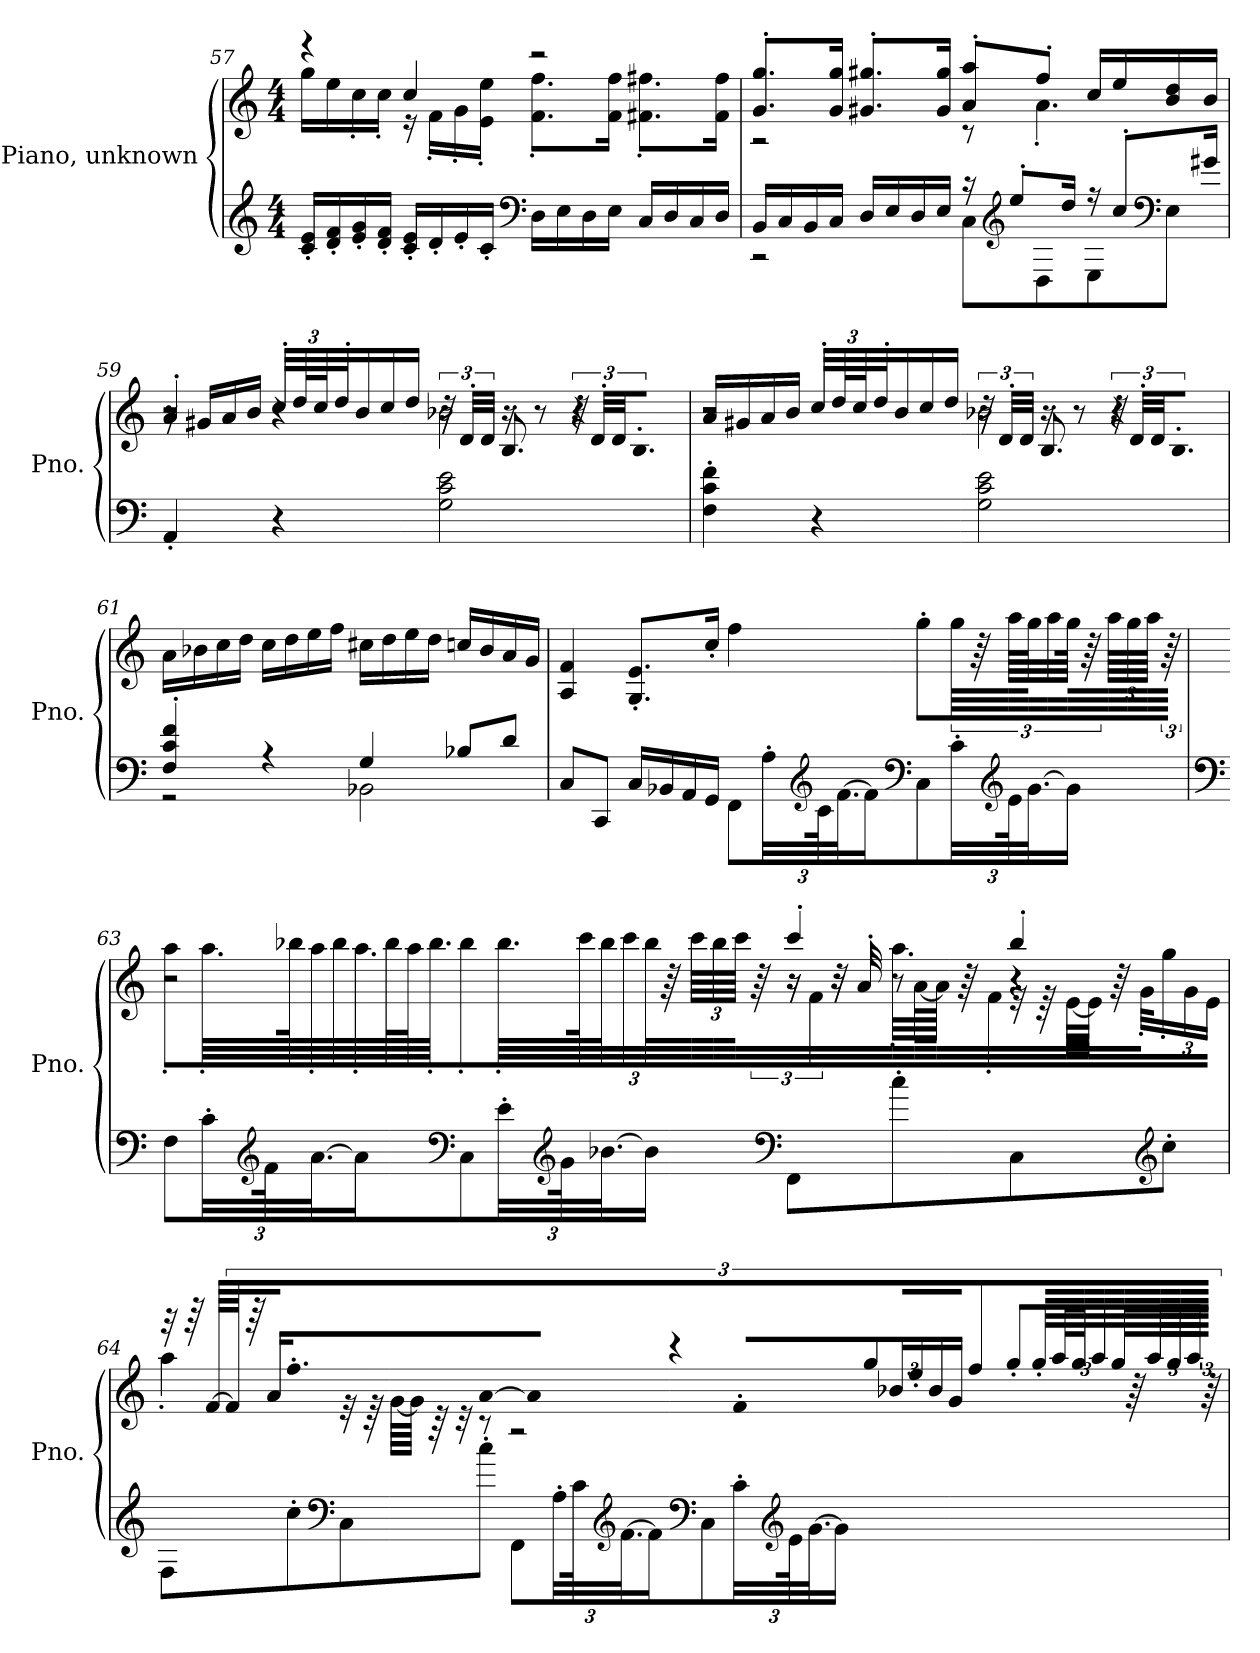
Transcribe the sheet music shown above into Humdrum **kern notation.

**kern	**kern
*part1	*part1
*staff2	*staff1
*I"Piano, unknown	*
*I'Pno.	*
!!LO:LB:g=z
*clefG2	*clefG2
*k[]	*k[]
*M4/4	*M4/4
=57	=57
*	*^
16c/' 16e/'LL	4r	16gg\LL
16d/' 16f/'	.	16ee\
16e/' 16g/'	.	16cc'\
16d/' 16f/'JJ	.	16cc'\JJ
16c/' 16e/'LL	4cc/	16r
16d'/	.	16f'\LL
16e'/	.	16g'\
16c'/JJ	.	16e\' 16ee\'JJ
*clefF4	*	*
16D\LL	2r	8.f\' 8.ff\'L
16E\	.	.
16D\	.	.
16E\JJ	.	16f\ 16ff\Jk
16C/LL	.	8.f#X\' 8.ff#X\'L
16D/	.	.
16C/	.	.
16D/JJ	.	16f#\ 16ff#\Jk
=58	=58	=58
*^	*	*
16BB/LL	2r	8.g/' 8.gg/'L	2r
16C/	.	.	.
16BB/	.	.	.
16C/JJ	.	16g/ 16gg/Jk	.
16D/LL	.	8.g#X/' 8.gg#X/'L	.
16E/	.	.	.
16D/	.	.	.
16E/JJ	.	16g#/ 16gg#/Jk	.
16r	8C\L	8a/' 8aa/'L	8r
*clefG2	*	*	*
8ee'/L	.	.	.
.	8D\	8ff'/J	4.a'\
16dd/Jk	.	.	.
16r	8E\	16cc/LL	.
8cc'/L	.	16ee/	.
*clefF4	*	*	*
.	8E\J	16b/ 16dd/	.
16g#X/Jk	.	16b/JJ	.
*v	*v	*	*
!!LO:LB:g=z
=59	=59	=59
*	*	*^
4AA'/	16r	2r	4a'/
.	16g#X/LL	.	.
.	16a/	.	.
.	16b/JJ	.	.
*	*Xbrackettup	*	*
4r	48cc'/LLL	.	4r
.	96dd/L	.	.
.	96cc/J	.	.
.	48dd'/J	.	.
.	16b/	.	.
.	16cc/	.	.
.	16dd/JJ	.	.
*	*brackettup	*	*
2G\ 2c\ 2e\	48r	2b-X\	16r
.	48d'/LLL	.	.
.	48d/JJJ	.	.
.	16r	.	8.B'/
.	8r	.	.
.	4r	.	48r
.	.	.	48d'/LLL
.	.	.	48d/JJ
.	.	.	8.B'/J
=60	=60	=60	=60
4F\' 4c\' 4f\'	16a/LL	2r	2r
.	16g#X/	.	.
.	16a/	.	.
.	16b/JJ	.	.
*	*Xbrackettup	*	*
4r	48cc'/LLL	.	.
.	96dd/L	.	.
.	96cc/J	.	.
.	48dd'/J	.	.
.	16b/	.	.
.	16cc/	.	.
.	16dd/JJ	.	.
*	*brackettup	*	*
2G\ 2c\ 2e\	48r	2b-X\	16r
.	48d'/LLL	.	.
.	48d/JJJ	.	.
.	16r	.	8.B'/
.	8r	.	.
.	4r	.	48r
.	.	.	48d'/LLL
.	.	.	48d/JJ
.	.	.	8.B'/J
*	*v	*v	*v
!!LO:LB:g=z
=61	=61
*^	*
4F/' 4c/' 4f/'	2r	16a\LL
.	.	16b-X\
.	.	16cc\
.	.	16dd\JJ
4r	.	16cc\LL
.	.	16dd\
.	.	16ee\
.	.	16ff\JJ
4G/	2BB-X\	16cc#X\LL
.	.	16dd\
.	.	16ee\
.	.	16dd\JJ
8B-X/L	.	16ccn/LL
.	.	16b-/
8d/J	.	16a/
.	.	16g/JJ
*v	*v	*
=62	=62
8C/L	4A/ 4f/
8CC/J	.
16C/LL	8.G/' 8.e/'L
16BB-X/	.
16AA/	.
16GG/JJ	16cc'/Jk
8FF\L	4ff\
*Xbrackettup	*
48A'\LL	.
*clefG2	*
96c\K	.
[48.f\J	.
16f\J]	.
*clefF4	*
8C\	8gg'\L
48c'\LL	96gg\Jkkk
.	96r
*clefG2	*
96e\K	96aa\LLLL
*	*Xbrackettup
[48.g\J	96gg\J
.	48aa\
*	*brackettup
16g\JJ]	96gg\JJJk
.	96r
.	96aa\LLLL
.	96gg\
.	96aa\JJJJ
.	96r
!!LO:LB:g=z
=63	=63
*clefF4	*
*	*^
*	*	*^
8F\L	2r	8aa'\L	2r
48c'\LL	.	64.aa'\LLL	.
*clefG2	*	*	*
96f\K	.	.	.
.	.	128bb-X\K	.
[48.a\J	.	64aa'\	.
.	.	64bb-\	.
16a\J]	.	64.aa'\	.
.	.	128bb-\L	.
.	.	128aa\J	.
.	.	64.bb-'\JJJ	.
*clefF4	*	*	*
8C\	.	8bb-'\	.
48e'\LL	.	64.bb-'\LLL	.
*clefG2	*	*	*
96g\K	.	.	.
.	.	128ccc\K	.
*	*	*Xbrackettup	*
[48.b-X\J	.	96bb-\J	.
.	.	48ccc\	.
*	*	*brackettup	*
16b-\JJ]	.	96bb-\JJJk	.
.	.	96r	.
.	.	96ccc\LLLL	.
.	.	96bb-\	.
.	.	96ccc\JJJJ	.
.	.	96r	.
*clefF4	*	*	*
8FF\L	4ccc'/	24r	16r
.	.	48f\	.
.	.	16r	32r
.	.	.	32a'/
8cc'\	.	32.aa'\LLL	8r
.	.	[64a\L	.
.	.	64a\JJJJ]	.
.	.	64r	.
.	.	32f'\	.
8C\	4r	32r	4bb-'/
.	.	64r	.
.	.	[64e\LLLL	.
.	.	64e\JJJJ]	.
.	.	64r	.
.	.	32g'\KLL	.
*clefG2	*	*	*
*	*	*Xbrackettup	*
8cc'\J	.	24gg'\	.
.	.	24g\	.
.	.	24e\JJ	.
*	*	*v	*v
!!LO:LB:g=z
=64	=64	=64
8F\L	32r	4aa'\
.	64r	.
.	[64f/LLLL	.
*	*brackettup	*
.	96f/JJJJ]	.
.	96r	.
.	24a/LL	.
8cc'\	32.ff'/L	.
.	[64a/L	.
.	64a/JJJJ]	.
.	64r	.
.	32f'/KKL	.
*clefF4	*	*
*	*Xbrackettup	*
8C\	12gg/	32r
.	.	64r
.	.	[64g\LLLL
.	.	64g\JJJJ]
.	.	64r
.	24b-X/L	.
.	.	32r
8cc'\J	24ee'/	8r
.	24b-/	.
.	24g/JJ	.
8FF\L	4ff/	2r
48A'\LL	.	.
96c\K	.	.
*clefG2	*	*
[48.f\J	.	.
16f\J]	.	.
*clefF4	*	*
8C\	8gg'/L	.
48c'\LL	48gg'/LL	.
*clefG2	*	*
96e\K	96aa/L	.
[48.g\J	96gg/J	.
.	48aa/	.
*	*brackettup	*
16g\JJ]	96gg/JJJk	.
.	96r	.
.	96aa/LLLL	.
.	96gg/	.
.	96aa/JJJJ	.
.	96r	.
*	*v	*v
=	=
*-	*-
